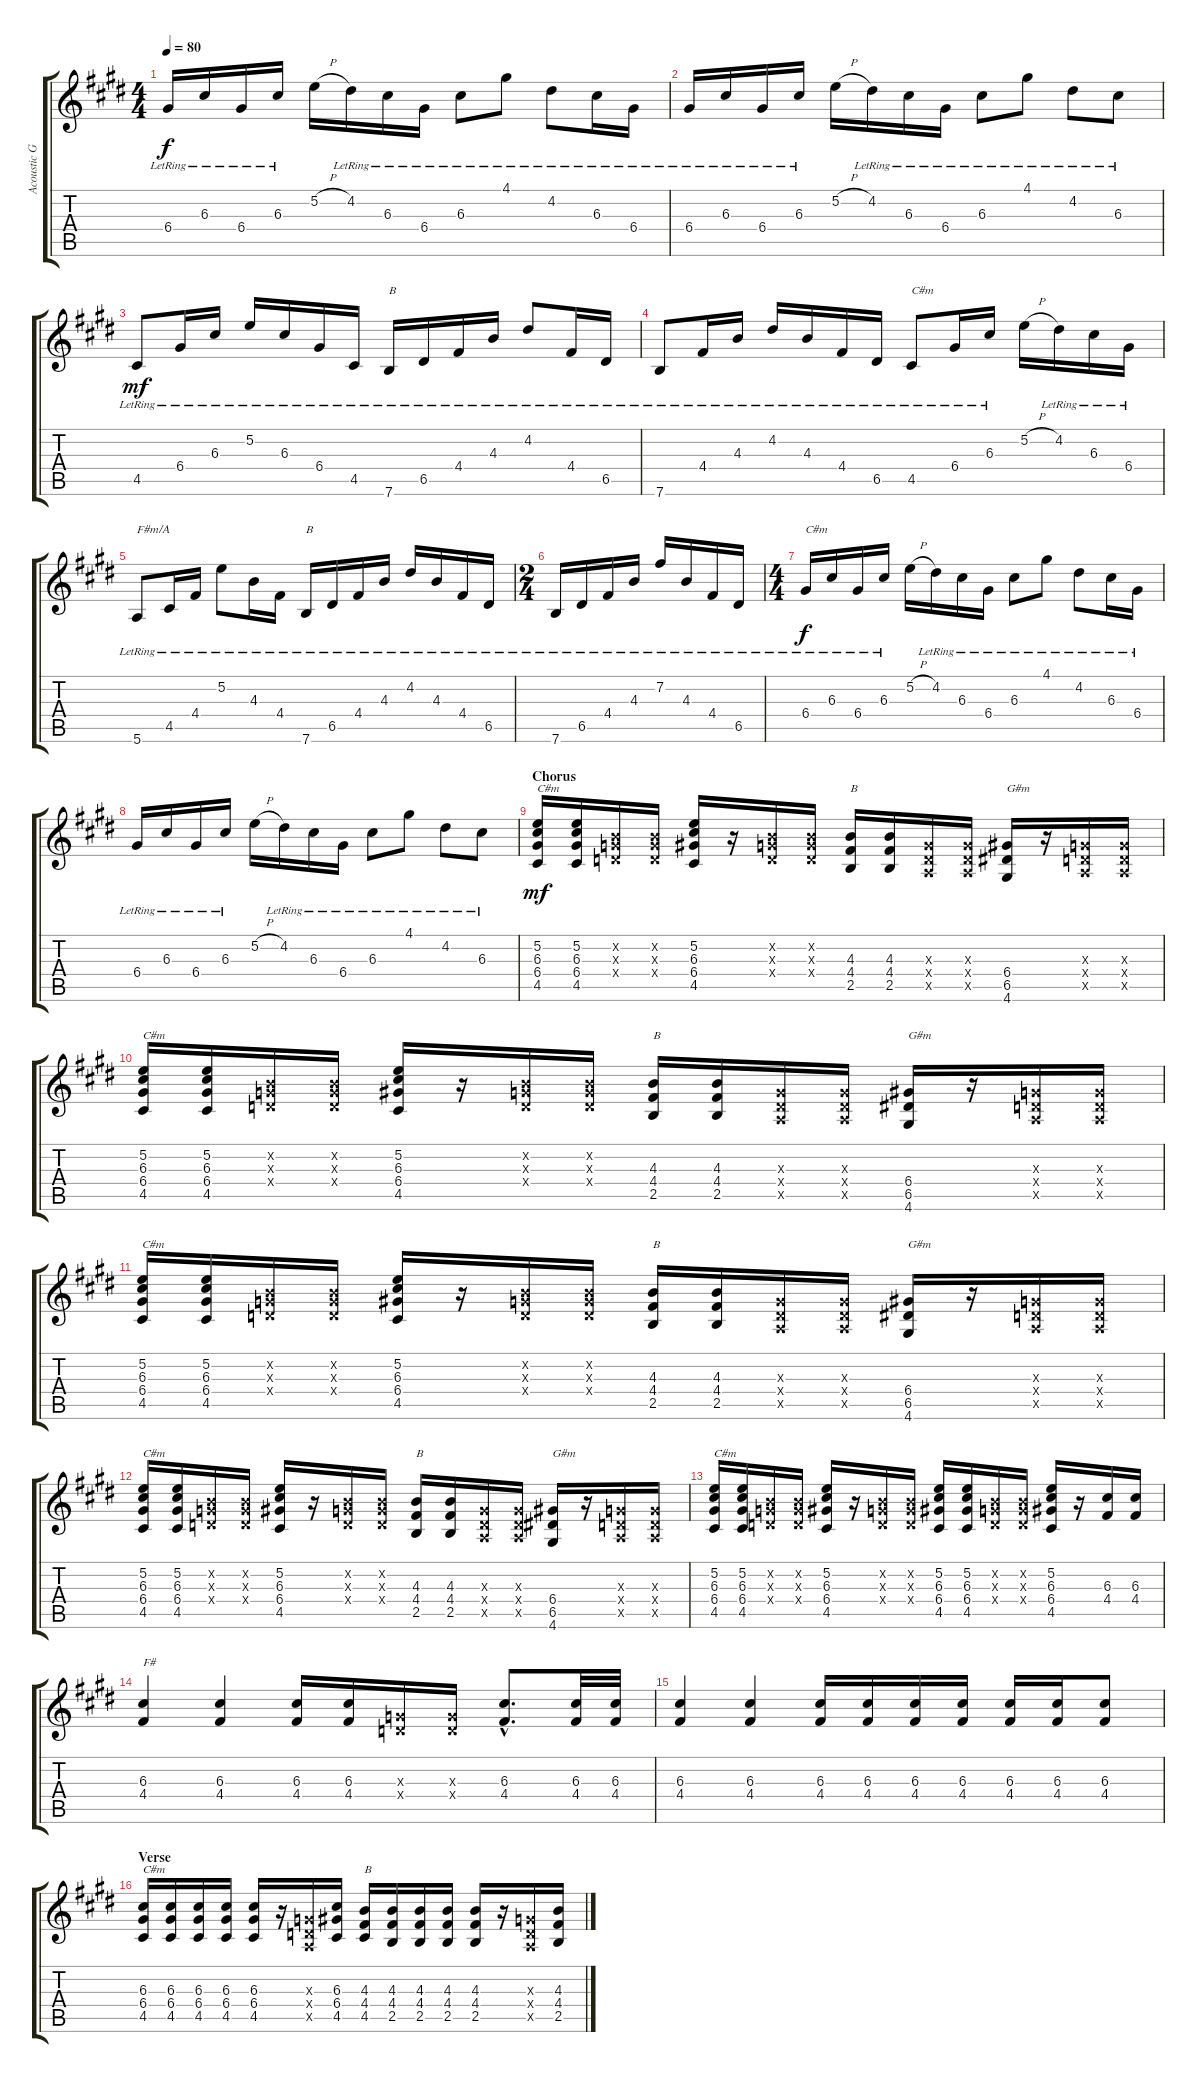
\track ("Acoustic Guitar 1" "Acoustic G") {instrument acousticguitarsteel}
\staff {score tabs}
\tuning (E4 B3 G3 D3 A2 E2) {hide}
\ts (4 4)
\tempo 80
\clef g2
\ks c#minor
6.4{lr}.16{dy f} 6.3{lr}.16 6.4{lr}.16 6.3{lr}.16 5.2{h}.16 4.2{lr}.16 6.3{lr}.16 6.4{lr}.16 6.3{lr}.8 4.1{lr}.8 4.2{lr}.8 6.3{lr}.16 6.4{lr}.16 |
6.4{lr}.16 6.3{lr}.16 6.4{lr}.16 6.3{lr}.16 5.2{h}.16 4.2{lr}.16 6.3{lr}.16 6.4{lr}.16 6.3{lr}.8 4.1{lr}.8 4.2{lr}.8 6.3{lr}.8 |
4.5{lr}.8{dy mf} 6.4{lr}.16 6.3{lr}.16 5.2{lr}.16 6.3{lr}.16 6.4{lr}.16 4.5{lr}.16 7.6{lr}.16{txt "B"} 6.5{lr}.16 4.4{lr}.16 4.3{lr}.16 4.2{lr}.8 4.4{lr}.16 6.5{lr}.16 |
7.6{lr}.8 4.4{lr}.16 4.3{lr}.16 4.2{lr}.16 4.3{lr}.16 4.4{lr}.16 6.5{lr}.16 4.5{lr}.8{txt "C#m"} 6.4{lr}.16 6.3{lr}.16 5.2{h}.16 4.2{lr}.16 6.3{lr}.16 6.4{lr}.16 |
5.6{lr}.8{txt "F#m/A"} 4.5{lr}.16 4.4{lr}.16 5.2{lr}.8 4.3{lr}.16 4.4{lr}.16 7.6{lr}.16{txt "B"} 6.5{lr}.16 4.4{lr}.16 4.3{lr}.16 4.2{lr}.16 4.3{lr}.16 4.4{lr}.16 6.5{lr}.16 |
\ts (2 4)
7.6{lr}.16 6.5{lr}.16 4.4{lr}.16 4.3{lr}.16 7.2{lr}.16 4.3{lr}.16 4.4{lr}.16 6.5{lr}.16 |
\ts (4 4)
6.4{lr}.16{txt "C#m" dy f} 6.3{lr}.16 6.4{lr}.16 6.3{lr}.16 5.2{h}.16 4.2{lr}.16 6.3{lr}.16 6.4{lr}.16 6.3{lr}.8 4.1{lr}.8 4.2{lr}.8 6.3{lr}.16 6.4{lr}.16 |
6.4{lr}.16 6.3{lr}.16 6.4{lr}.16 6.3{lr}.16 5.2{h}.16 4.2{lr}.16 6.3{lr}.16 6.4{lr}.16 6.3{lr}.8 4.1{lr}.8 4.2{lr}.8 6.3{lr}.8 |
\section ("" "Chorus")
(5.2 6.3 6.4 4.5).16{txt "C#m" dy mf} (5.2 6.3 6.4 4.5).16 (0.2{x} 0.3{x} 0.4{x}).16 (0.2{x} 0.3{x} 0.4{x}).16 (5.2 6.3 6.4 4.5).16 r.16 (0.2{x} 0.3{x} 0.4{x}).16 (0.2{x} 0.3{x} 0.4{x}).16 (4.3 4.4 2.5).16{txt "B"} (4.3 4.4 2.5).16 (0.3{x} 0.4{x} 0.5{x}).16 (0.3{x} 0.4{x} 0.5{x}).16 (6.4 6.5 4.6).16{txt "G#m"} r.16 (0.3{x} 0.4{x} 0.5{x}).16 (0.3{x} 0.4{x} 0.5{x}).16 |
(5.2 6.3 6.4 4.5).16{txt "C#m"} (5.2 6.3 6.4 4.5).16 (0.2{x} 0.3{x} 0.4{x}).16 (0.2{x} 0.3{x} 0.4{x}).16 (5.2 6.3 6.4 4.5).16 r.16 (0.2{x} 0.3{x} 0.4{x}).16 (0.2{x} 0.3{x} 0.4{x}).16 (4.3 4.4 2.5).16{txt "B"} (4.3 4.4 2.5).16 (0.3{x} 0.4{x} 0.5{x}).16 (0.3{x} 0.4{x} 0.5{x}).16 (6.4 6.5 4.6).16{txt "G#m"} r.16 (0.3{x} 0.4{x} 0.5{x}).16 (0.3{x} 0.4{x} 0.5{x}).16 |
(5.2 6.3 6.4 4.5).16{txt "C#m"} (5.2 6.3 6.4 4.5).16 (0.2{x} 0.3{x} 0.4{x}).16 (0.2{x} 0.3{x} 0.4{x}).16 (5.2 6.3 6.4 4.5).16 r.16 (0.2{x} 0.3{x} 0.4{x}).16 (0.2{x} 0.3{x} 0.4{x}).16 (4.3 4.4 2.5).16{txt "B"} (4.3 4.4 2.5).16 (0.3{x} 0.4{x} 0.5{x}).16 (0.3{x} 0.4{x} 0.5{x}).16 (6.4 6.5 4.6).16{txt "G#m"} r.16 (0.3{x} 0.4{x} 0.5{x}).16 (0.3{x} 0.4{x} 0.5{x}).16 |
(5.2 6.3 6.4 4.5).16{txt "C#m"} (5.2 6.3 6.4 4.5).16 (0.2{x} 0.3{x} 0.4{x}).16 (0.2{x} 0.3{x} 0.4{x}).16 (5.2 6.3 6.4 4.5).16 r.16 (0.2{x} 0.3{x} 0.4{x}).16 (0.2{x} 0.3{x} 0.4{x}).16 (4.3 4.4 2.5).16{txt "B"} (4.3 4.4 2.5).16 (0.3{x} 0.4{x} 0.5{x}).16 (0.3{x} 0.4{x} 0.5{x}).16 (6.4 6.5 4.6).16{txt "G#m"} r.16 (0.3{x} 0.4{x} 0.5{x}).16 (0.3{x} 0.4{x} 0.5{x}).16 |
(5.2 6.3 6.4 4.5).16{txt "C#m"} (5.2 6.3 6.4 4.5).16 (0.2{x} 0.3{x} 0.4{x}).16 (0.2{x} 0.3{x} 0.4{x}).16 (5.2 6.3 6.4 4.5).16 r.16 (0.2{x} 0.3{x} 0.4{x}).16 (0.2{x} 0.3{x} 0.4{x}).16 (5.2 6.3 6.4 4.5).16 (5.2 6.3 6.4 4.5).16 (0.2{x} 0.3{x} 0.4{x}).16 (0.2{x} 0.3{x} 0.4{x}).16 (5.2 6.3 6.4 4.5).16 r.16 (6.3 4.4).16 (6.3 4.4).16 |
(6.3 4.4).4{txt "F#"} (6.3 4.4).4 (6.3 4.4).16 (6.3 4.4).16 (0.3{x} 0.4{x}).16 (0.3{x} 0.4{x}).16 (6.3{hac} 4.4{hac}).8{d} (6.3 4.4).32 (6.3 4.4).32 |
(6.3 4.4).4 (6.3 4.4).4 (6.3 4.4).16 (6.3 4.4).16 (6.3 4.4).16 (6.3 4.4).16 (6.3 4.4).16 (6.3 4.4).16 (6.3 4.4).8 |
\section ("" "Verse")
(6.3 6.4 4.5).16{txt "C#m"} (6.3 6.4 4.5).16 (6.3 6.4 4.5).16 (6.3 6.4 4.5).16 (6.3 6.4 4.5).16 r.16 (0.3{x} 0.4{x} 0.5{x}).16 (6.3 6.4 4.5).16 (4.3 4.4 4.5).16{txt "B"} (4.3 4.4 2.5).16 (4.3 4.4 2.5).16 (4.3 4.4 2.5).16 (4.3 4.4 2.5).16 r.16 (0.3{x} 0.4{x} 0.5{x}).16 (4.3 4.4 2.5).16
